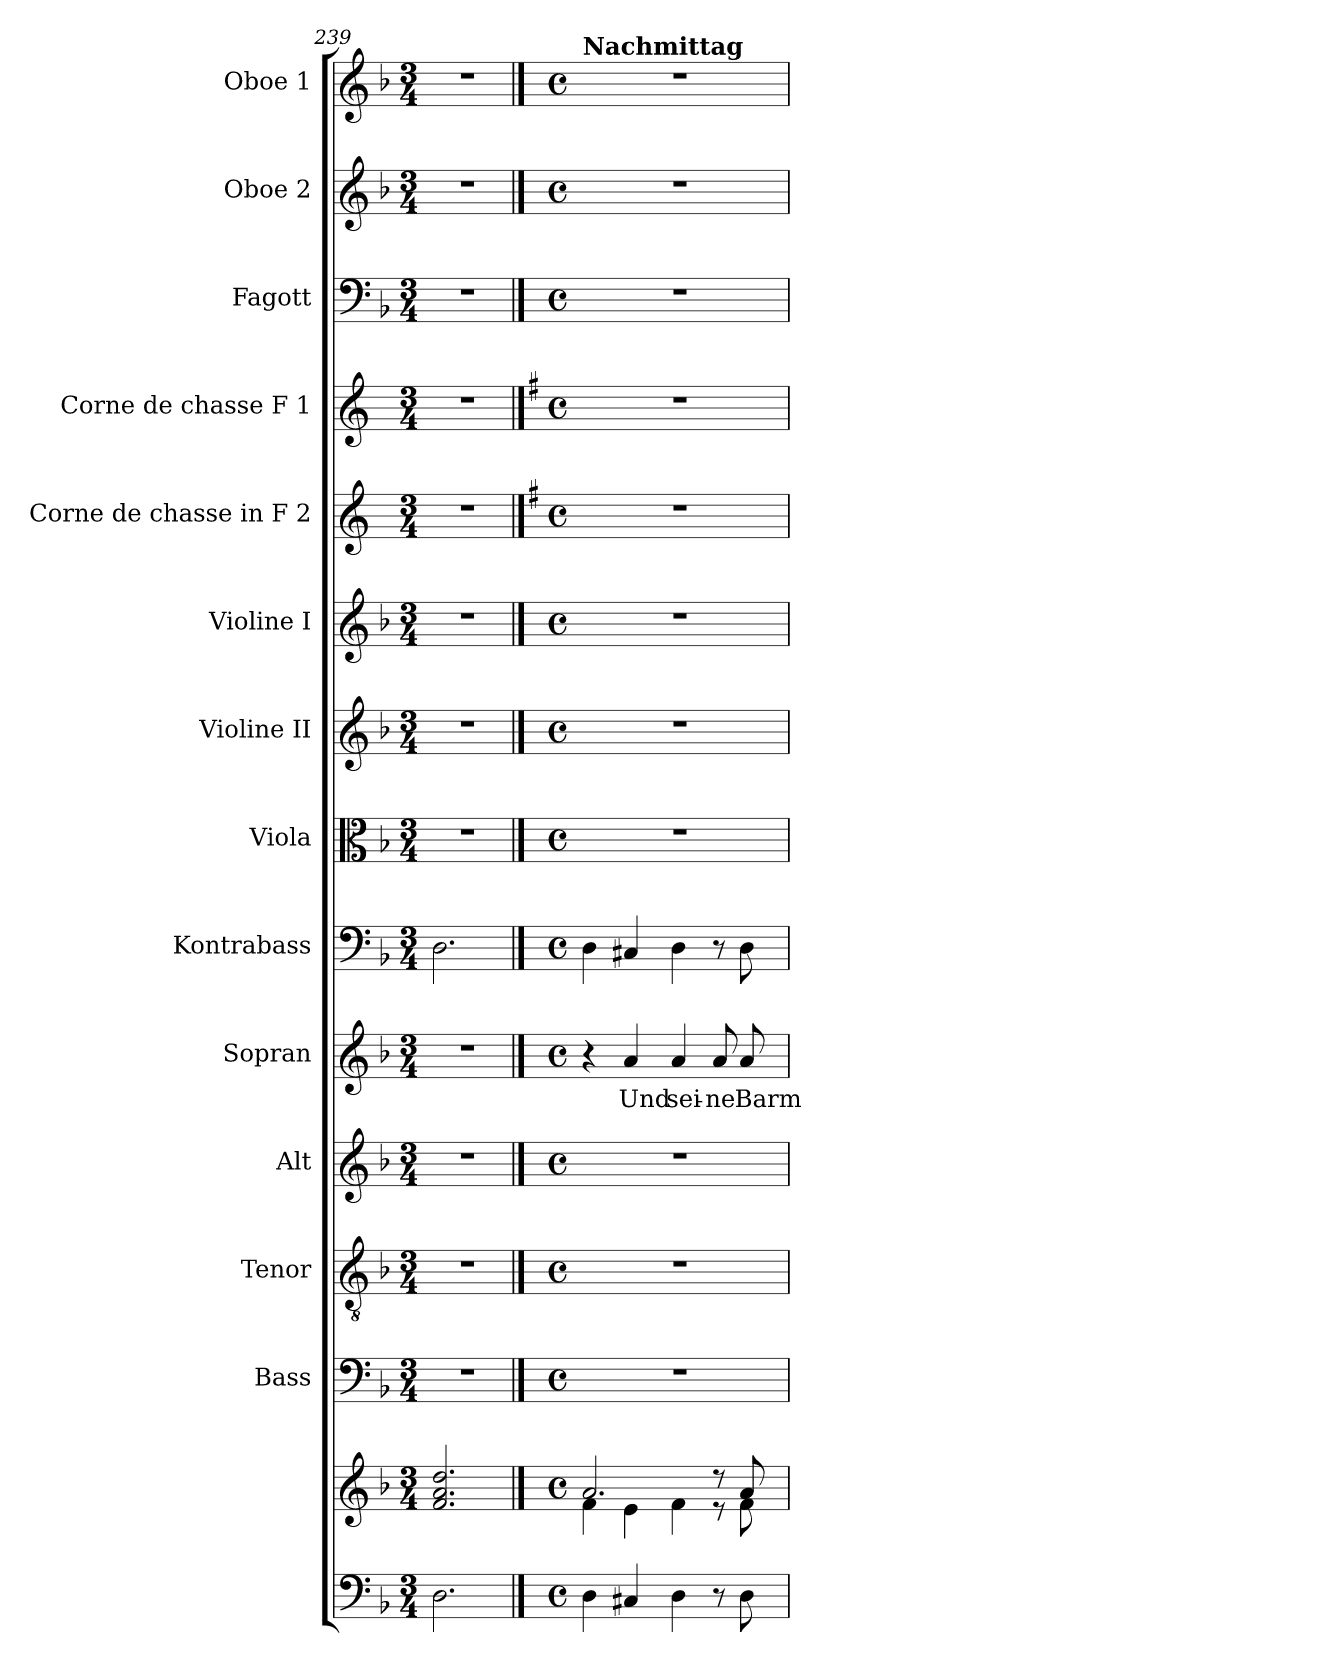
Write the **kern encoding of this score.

**kern	**kern	**kern	**kern	**kern	**kern	**text	**kern	**kern	**kern	**kern	**kern	**kern	**kern	**kern	**kern
*part14	*part14	*part13	*part12	*part11	*part10	*part10	*part9	*part8	*part7	*part6	*part5	*part4	*part3	*part2	*part1
*staff15	*staff14	*staff13	*staff12	*staff11	*staff10	*staff10	*staff9	*staff8	*staff7	*staff6	*staff5	*staff4	*staff3	*staff2	*staff1
*	*	*I"Bass	*I"Tenor	*I"Alt	*I"Sopran	*	*I"Kontrabass	*I"Viola	*I"Violine II	*I"Violine I	*I"Corne de chasse in F 2	*I"Corne de chasse F 1	*I"Fagott	*I"Oboe 2	*I"Oboe 1
*	*	*I'B.	*I'T.	*I'A.	*I'S.	*	*I'Kb.	*I'Vla.	*I'Vl. II	*I'Vl. I	*	*	*I'Fg.	*I'Ob. 2	*I'Ob. 1
*clefF4	*clefG2	*clefF4	*clefGv2	*clefG2	*clefG2	*	*clefF4	*clefC3	*clefG2	*clefG2	*clefG2	*clefG2	*clefF4	*clefG2	*clefG2
*	*	*	*	*	*	*	*ITrd7c12	*	*	*	*ITrd4c7	*ITrd4c7	*	*	*
*k[b-]	*k[b-]	*k[b-]	*k[b-]	*k[b-]	*k[b-]	*	*k[b-]	*k[b-]	*k[b-]	*k[b-]	*k[b-]	*k[b-]	*k[b-]	*k[b-]	*k[b-]
*F:	*F:	*F:	*F:	*F:	*F:	*	*F:	*F:	*F:	*F:	*F:	*F:	*F:	*F:	*F:
*M3/4	*M3/4	*M3/4	*M3/4	*M3/4	*M3/4	*	*M3/4	*M3/4	*M3/4	*M3/4	*M3/4	*M3/4	*M3/4	*M3/4	*M3/4
=239	=239	=239	=239	=239	=239	=239	=239	=239	=239	=239	=239	=239	=239	=239	=239
2.D\	2.f/ 2.a/ 2.dd/	2.r	2.r	2.r	2.r	.	2.DD\	2.r	2.r	2.r	2.r	2.r	2.r	2.r	2.r
!!LO:PB:g=z
==240	==240	==240	==240	==240	==240	==240	==240	==240	==240	==240	==240	==240	==240	==240	==240
*k[]	*k[]	*k[]	*k[]	*k[]	*k[]	*	*k[]	*k[]	*k[]	*k[]	*k[]	*k[]	*k[]	*k[]	*k[]
*C:	*C:	*C:	*C:	*C:	*C:	*	*C:	*C:	*C:	*C:	*C:	*C:	*C:	*C:	*C:
*M4/4	*M4/4	*M4/4	*M4/4	*M4/4	*M4/4	*	*M4/4	*M4/4	*M4/4	*M4/4	*M4/4	*M4/4	*M4/4	*M4/4	*M4/4
*met(c)	*met(c)	*met(c)	*met(c)	*met(c)	*met(c)	*	*met(c)	*met(c)	*met(c)	*met(c)	*met(c)	*met(c)	*met(c)	*met(c)	*met(c)
*	*^	*	*	*	*	*	*	*	*	*	*	*	*	*	*
!	!	!	!	!	!	!	!	!	!	!	!	!	!	!	!	!LO:TX:a:B:t=Nachmittag
4D\	2.a/	4f\	1r	1r	1r	4r	.	4DD\	1r	1r	1r	1r	1r	1r	1r	1r
!	!	!	!	!	!	!	!LO:LY:b	!	!	!	!	!	!	!	!	!
4C#X/	.	4e\	.	.	.	4a/	Und	4CC#X/	.	.	.	.	.	.	.	.
!	!	!	!	!	!	!	!LO:LY:b	!	!	!	!	!	!	!	!	!
4D\	.	4f\	.	.	.	4a/	sei-	4DD\	.	.	.	.	.	.	.	.
!	!	!	!	!	!	!	!LO:LY:b	!	!	!	!	!	!	!	!	!
8r	8r	8r	.	.	.	8a/	-ne	8r	.	.	.	.	.	.	.	.
!	!	!	!	!	!	!	!LO:LY:b	!	!	!	!	!	!	!	!	!
8D\	8a/	8f\	.	.	.	8a/	Barm-	8DD\	.	.	.	.	.	.	.	.
*	*v	*v	*	*	*	*	*	*	*	*	*	*	*	*	*	*
=	=	=	=	=	=	=	=	=	=	=	=	=	=	=	=
*-	*-	*-	*-	*-	*-	*-	*-	*-	*-	*-	*-	*-	*-	*-	*-
